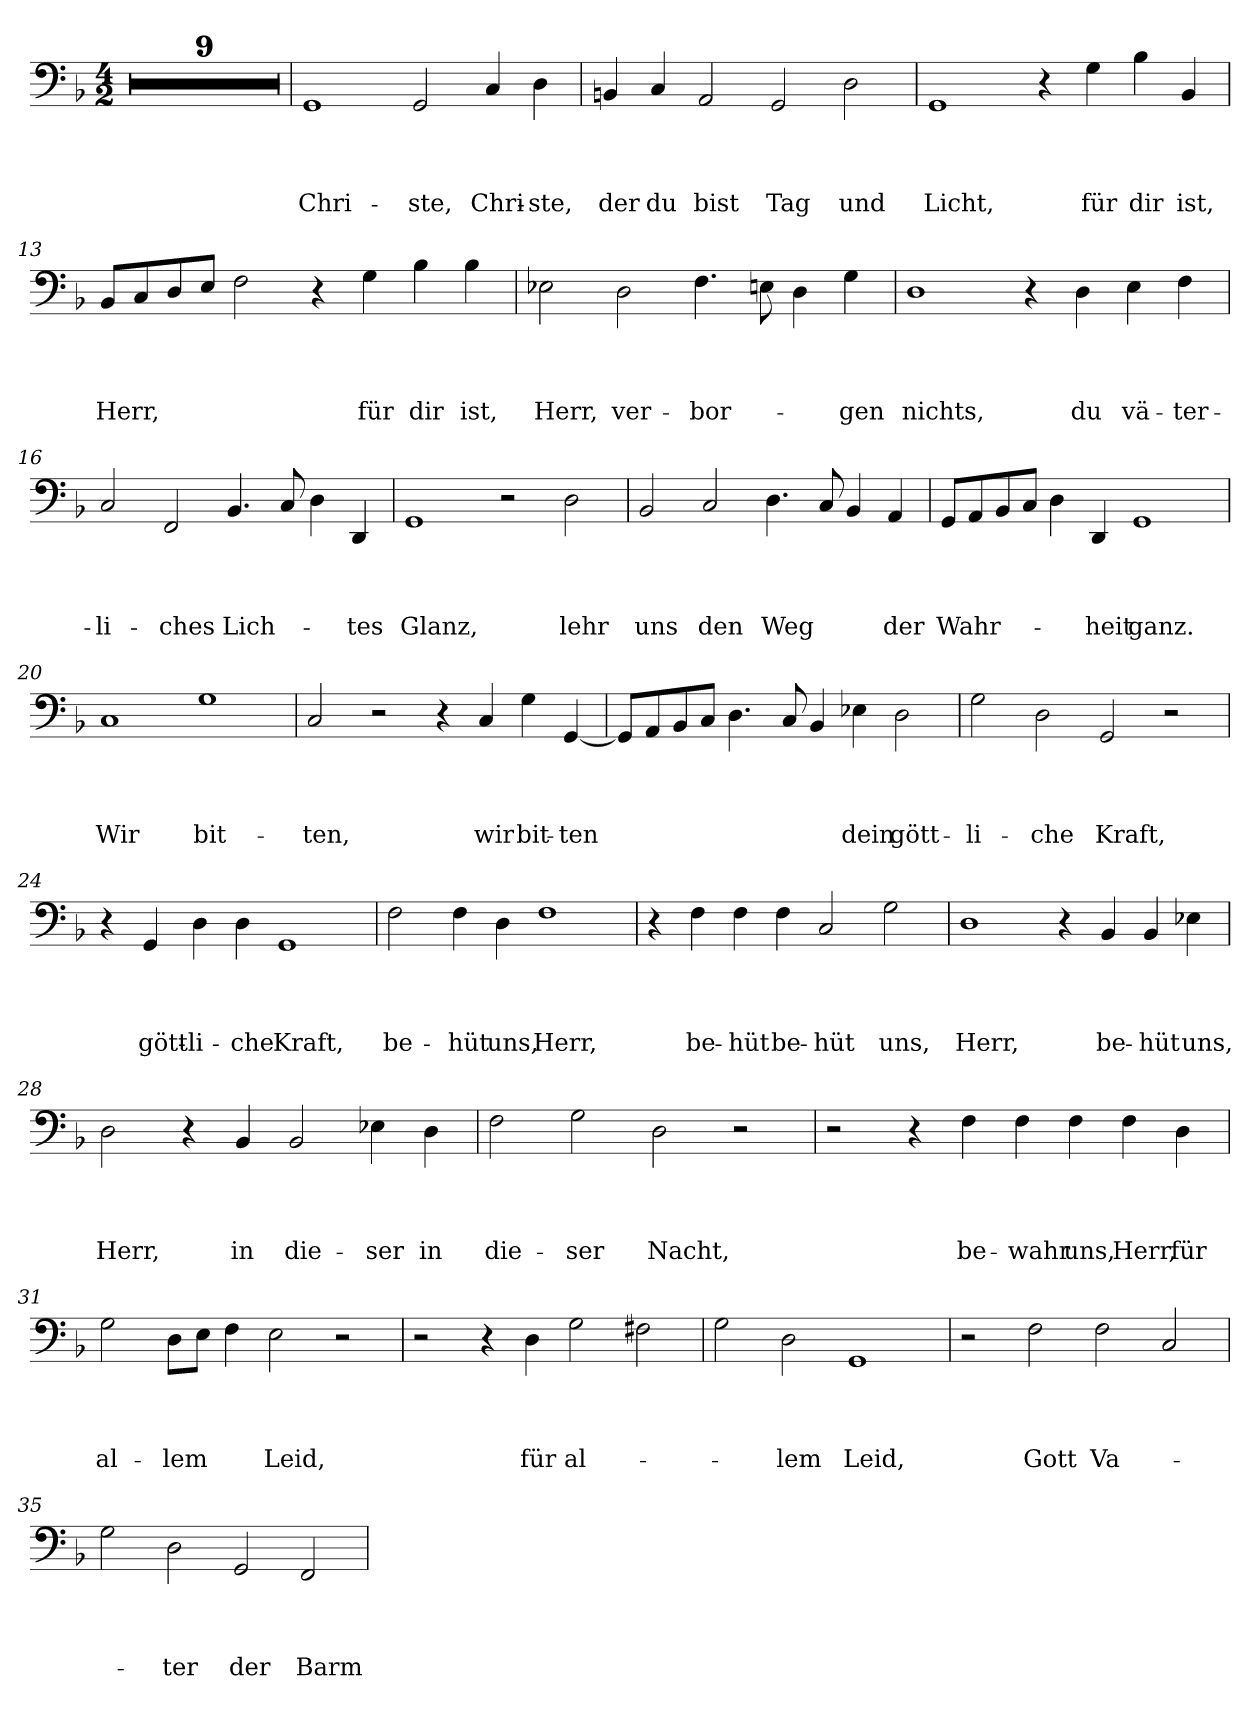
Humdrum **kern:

**kern	**text	**text	**text	**text
*part1	*part1	*part1	*part1	*part1
*staff1	*staff1	*staff1	*staff1	*staff1
*clefF4	*	*	*	*
*k[b-]	*	*	*	*
*F:	*	*	*	*
*M4/2	*	*	*	*
=1	=1	=1	=1	=1
0r	.	.	.	.
=2	=2	=2	=2	=2
0r	.	.	.	.
=3	=3	=3	=3	=3
0r	.	.	.	.
=4	=4	=4	=4	=4
0r	.	.	.	.
=5	=5	=5	=5	=5
0r	.	.	.	.
=6	=6	=6	=6	=6
0r	.	.	.	.
=7	=7	=7	=7	=7
0r	.	.	.	.
=8	=8	=8	=8	=8
0r	.	.	.	.
=9	=9	=9	=9	=9
0r	.	.	.	.
=10!	=10!	=10!	=10!	=10!
!	!	!	!	!LO:LY:b
1GG	.	.	.	Chri-
!	!	!	!	!LO:LY:b
2GG/	.	.	.	-ste,
!	!	!	!	!LO:LY:b
4C/	.	.	.	Chri-
!	!	!	!	!LO:LY:b
4D\	.	.	.	-ste,
=11	=11	=11	=11	=11
!	!	!	!	!LO:LY:b
4BBn/	.	.	.	der
!	!	!	!	!LO:LY:b
4C/	.	.	.	du
!	!	!	!	!LO:LY:b
2AA/	.	.	.	bist
!	!	!	!	!LO:LY:b
2GG/	.	.	.	Tag
!	!	!	!	!LO:LY:b
2D\	.	.	.	und
=12	=12	=12	=12	=12
!	!	!	!	!LO:LY:b
1GG	.	.	.	Licht,
4r	.	.	.	.
!	!	!	!	!LO:LY:b
4G\	.	.	.	für
!	!	!	!	!LO:LY:b
4B-\	.	.	.	dir
!	!	!	!	!LO:LY:b
4BB-/	.	.	.	ist,
!!LO:LB:g=z
=13	=13	=13	=13	=13
!	!	!	!	!LO:LY:b
8BB-/L	.	.	.	Herr,
8C/	.	.	.	.
8D/	.	.	.	.
8E/J	.	.	.	.
2F\	.	.	.	.
4r	.	.	.	.
!	!	!	!	!LO:LY:b
4G\	.	.	.	für
!	!	!	!	!LO:LY:b
4B-\	.	.	.	dir
!	!	!	!	!LO:LY:b
4B-\	.	.	.	ist,
=14	=14	=14	=14	=14
!	!	!	!	!LO:LY:b
2E-X\	.	.	.	Herr,
!	!	!	!	!LO:LY:b
2D\	.	.	.	ver-
!	!	!	!	!LO:LY:b
4.F\	.	.	.	-bor-
8En\	.	.	.	.
4D\	.	.	.	.
!	!	!	!	!LO:LY:b
4G\	.	.	.	-gen
=15	=15	=15	=15	=15
!	!	!	!	!LO:LY:b
1D	.	.	.	nichts,
4r	.	.	.	.
!	!	!	!	!LO:LY:b
4D\	.	.	.	du
!	!	!	!	!LO:LY:b
4E\	.	.	.	vä-
!	!	!	!	!LO:LY:b
4F\	.	.	.	-ter-
=16	=16	=16	=16	=16
!	!	!	!	!LO:LY:b
2C/	.	.	.	-li-
!	!	!	!	!LO:LY:b
2FF/	.	.	.	-ches
!	!	!	!	!LO:LY:b
4.BB-/	.	.	.	Lich-
8C/	.	.	.	.
4D\	.	.	.	.
!	!	!	!	!LO:LY:b
4DD/	.	.	.	-tes
!!LO:LB:g=z
=17	=17	=17	=17	=17
!	!	!	!	!LO:LY:b
1GG	.	.	.	Glanz,
2r	.	.	.	.
!	!	!	!	!LO:LY:b
2D\	.	.	.	lehr
=18	=18	=18	=18	=18
!	!	!	!	!LO:LY:b
2BB-/	.	.	.	uns
!	!	!	!	!LO:LY:b
2C/	.	.	.	den
!	!	!	!	!LO:LY:b
4.D\	.	.	.	Weg
8C/	.	.	.	.
4BB-/	.	.	.	.
!	!	!	!	!LO:LY:b
4AA/	.	.	.	der
=19	=19	=19	=19	=19
!	!	!	!	!LO:LY:b
8GG/L	.	.	.	Wahr-
8AA/	.	.	.	.
8BB-/	.	.	.	.
8C/J	.	.	.	.
4D\	.	.	.	.
!	!	!	!	!LO:LY:b
4DD/	.	.	.	-heit
!	!	!	!	!LO:LY:b
1GG	.	.	.	ganz.
=20	=20	=20	=20	=20
!	!	!	!	!LO:LY:b
1C	.	.	.	Wir
!	!	!	!	!LO:LY:b
1G	.	.	.	bit-
!!LO:LB:g=z
=21	=21	=21	=21	=21
!	!	!	!	!LO:LY:b
2C/	.	.	.	-ten,
2r	.	.	.	.
4r	.	.	.	.
!	!	!	!	!LO:LY:b
4C/	.	.	.	wir
!	!	!	!	!LO:LY:b
4G\	.	.	.	bit-
!	!	!	!	!LO:LY:b
[4GG/	.	.	.	-ten
=22	=22	=22	=22	=22
8GG/L]	.	.	.	.
8AA/	.	.	.	.
8BB-/	.	.	.	.
8C/J	.	.	.	.
4.D\	.	.	.	.
8C/	.	.	.	.
4BB-/	.	.	.	.
!	!	!	!	!LO:LY:b
4E-X\	.	.	.	dein
!	!	!	!	!LO:LY:b
2D\	.	.	.	gött-
=23	=23	=23	=23	=23
!	!	!	!	!LO:LY:b
2G\	.	.	.	-li-
!	!	!	!	!LO:LY:b
2D\	.	.	.	-che
!	!	!	!	!LO:LY:b
2GG/	.	.	.	Kraft,
2r	.	.	.	.
=24	=24	=24	=24	=24
4r	.	.	.	.
!	!	!	!	!LO:LY:b
4GG/	.	.	.	gött-
!	!	!	!	!LO:LY:b
4D\	.	.	.	-li-
!	!	!	!	!LO:LY:b
4D\	.	.	.	-che
!	!	!	!	!LO:LY:b
1GG	.	.	.	Kraft,
!!LO:LB:g=z
=25	=25	=25	=25	=25
!	!	!	!	!LO:LY:b
2F\	.	.	.	be-
!	!	!	!	!LO:LY:b
4F\	.	.	.	-hüt
!	!	!	!	!LO:LY:b
4D\	.	.	.	uns,
!	!	!	!	!LO:LY:b
1F	.	.	.	Herr,
=26	=26	=26	=26	=26
4r	.	.	.	.
!	!	!	!	!LO:LY:b
4F\	.	.	.	be-
!	!	!	!	!LO:LY:b
4F\	.	.	.	-hüt
!	!	!	!	!LO:LY:b
4F\	.	.	.	be-
!	!	!	!	!LO:LY:b
2C/	.	.	.	-hüt
!	!	!	!	!LO:LY:b
2G\	.	.	.	uns,
=27	=27	=27	=27	=27
!	!	!	!	!LO:LY:b
1D	.	.	.	Herr,
4r	.	.	.	.
!	!	!	!	!LO:LY:b
4BB-/	.	.	.	be-
!	!	!	!	!LO:LY:b
4BB-/	.	.	.	-hüt
!	!	!	!	!LO:LY:b
4E-X\	.	.	.	uns,
=28	=28	=28	=28	=28
!	!	!	!	!LO:LY:b
2D\	.	.	.	Herr,
4r	.	.	.	.
!	!	!	!	!LO:LY:b
4BB-/	.	.	.	in
!	!	!	!	!LO:LY:b
2BB-/	.	.	.	die-
!	!	!	!	!LO:LY:b
4E-X\	.	.	.	-ser
!	!	!	!	!LO:LY:b
4D\	.	.	.	in
!!LO:LB:g=z
=29	=29	=29	=29	=29
!	!	!	!	!LO:LY:b
2F\	.	.	.	die-
!	!	!	!	!LO:LY:b
2G\	.	.	.	-ser
!	!	!	!	!LO:LY:b
2D\	.	.	.	Nacht,
2r	.	.	.	.
=30	=30	=30	=30	=30
2r	.	.	.	.
4r	.	.	.	.
!	!	!	!	!LO:LY:b
4F\	.	.	.	be-
!	!	!	!	!LO:LY:b
4F\	.	.	.	-wahr
!	!	!	!	!LO:LY:b
4F\	.	.	.	uns,
!	!	!	!	!LO:LY:b
4F\	.	.	.	Herr,
!	!	!	!	!LO:LY:b
4D\	.	.	.	für
=31	=31	=31	=31	=31
!	!	!	!	!LO:LY:b
2G\	.	.	.	al-
!	!	!	!	!LO:LY:b
8D\L	.	.	.	-lem
8E\J	.	.	.	.
4F\	.	.	.	.
!	!	!	!	!LO:LY:b
2E\	.	.	.	Leid,
2r	.	.	.	.
=32	=32	=32	=32	=32
2r	.	.	.	.
4r	.	.	.	.
!	!	!	!	!LO:LY:b
4D\	.	.	.	für
!	!	!	!	!LO:LY:b
2G\	.	.	.	al-
2F#X\	.	.	.	.
!!LO:LB:g=z
=33	=33	=33	=33	=33
2G\	.	.	.	.
!	!	!	!	!LO:LY:b
2D\	.	.	.	-lem
!	!	!	!	!LO:LY:b
1GG	.	.	.	Leid,
=34	=34	=34	=34	=34
2r	.	.	.	.
!	!	!	!	!LO:LY:b
2F\	.	.	.	Gott
!	!	!	!	!LO:LY:b
2F\	.	.	.	Va-
2C/	.	.	.	.
=35	=35	=35	=35	=35
2G\	.	.	.	.
!	!	!	!	!LO:LY:b
2D\	.	.	.	-ter
!	!	!	!	!LO:LY:b
2GG/	.	.	.	der
!	!	!	!	!LO:LY:b
2FF/	.	.	.	Barm-
=	=	=	=	=
*-	*-	*-	*-	*-
